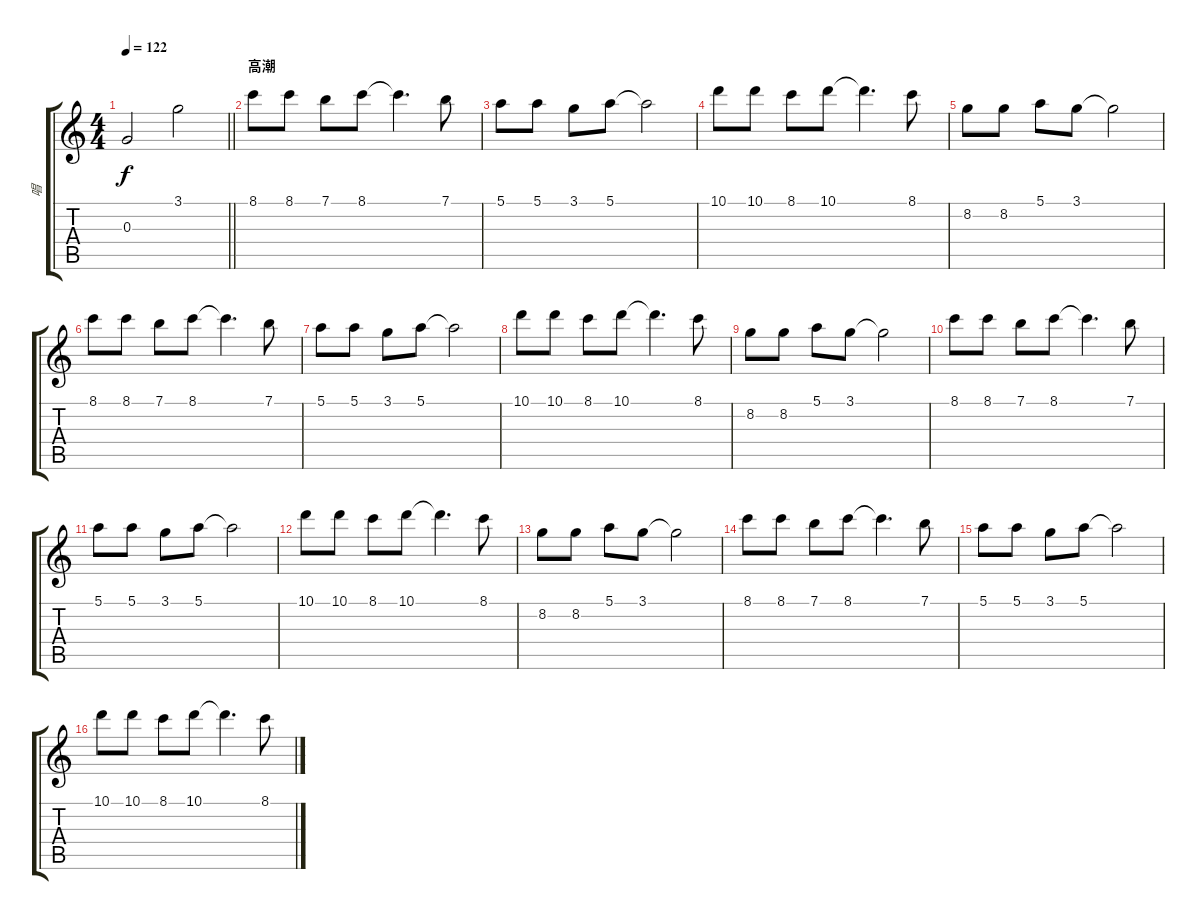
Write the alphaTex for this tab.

\track ("唱" "唱") {instrument acousticguitarsteel}
\staff {score tabs}
\tuning (E4 B3 G3 D3 A2 E2) {hide}
\ts (4 4)
\tempo 122
\clef g2
\barLineRight lightlight
\ks c
0.3.2{dy f} 3.1.2 |
\section ("" "高潮")
8.1.8 8.1.8 7.1.8 8.1.8 8.1{t}.4{d} 7.1.8 |
5.1.8 5.1.8 3.1.8 5.1.8 5.1{t}.2 |
10.1.8 10.1.8 8.1.8 10.1.8 10.1{t}.4{d} 8.1.8 |
8.2.8 8.2.8 5.1.8 3.1.8 3.1{t}.2 |
8.1.8 8.1.8 7.1.8 8.1.8 8.1{t}.4{d} 7.1.8 |
5.1.8 5.1.8 3.1.8 5.1.8 5.1{t}.2 |
10.1.8 10.1.8 8.1.8 10.1.8 10.1{t}.4{d} 8.1.8 |
8.2.8 8.2.8 5.1.8 3.1.8 3.1{t}.2 |
8.1.8 8.1.8 7.1.8 8.1.8 8.1{t}.4{d} 7.1.8 |
5.1.8 5.1.8 3.1.8 5.1.8 5.1{t}.2 |
10.1.8 10.1.8 8.1.8 10.1.8 10.1{t}.4{d} 8.1.8 |
8.2.8 8.2.8 5.1.8 3.1.8 3.1{t}.2 |
8.1.8 8.1.8 7.1.8 8.1.8 8.1{t}.4{d} 7.1.8 |
5.1.8 5.1.8 3.1.8 5.1.8 5.1{t}.2 |
10.1.8 10.1.8 8.1.8 10.1.8 10.1{t}.4{d} 8.1.8
